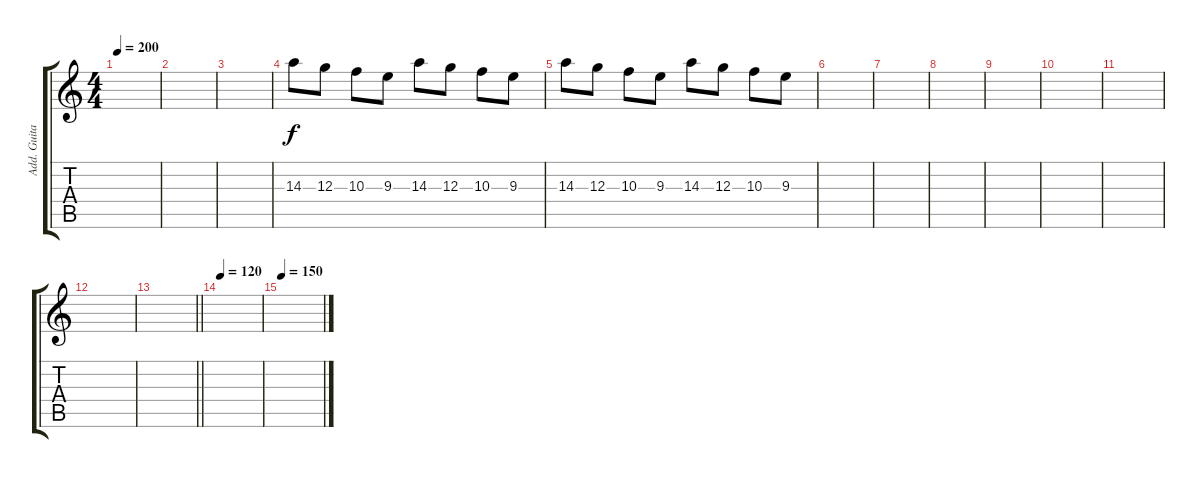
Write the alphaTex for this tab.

\track ("Add. Guitar" "Add. Guita") {instrument distortionguitar}
\staff {score tabs}
\tuning (E4 B3 G3 D3 A2 D2) {hide}
\ts (4 4)
\tempo 200
\clef g2
\ks c
|
|
|
14.3.8 12.3.8 10.3.8 9.3.8 14.3.8 12.3.8 10.3.8 9.3.8 |
14.3.8 12.3.8 10.3.8 9.3.8 14.3.8 12.3.8 10.3.8 9.3.8 |
|
|
|
|
|
|
|
\barLineRight lightlight
|
\tempo 120
|
\tempo 150
